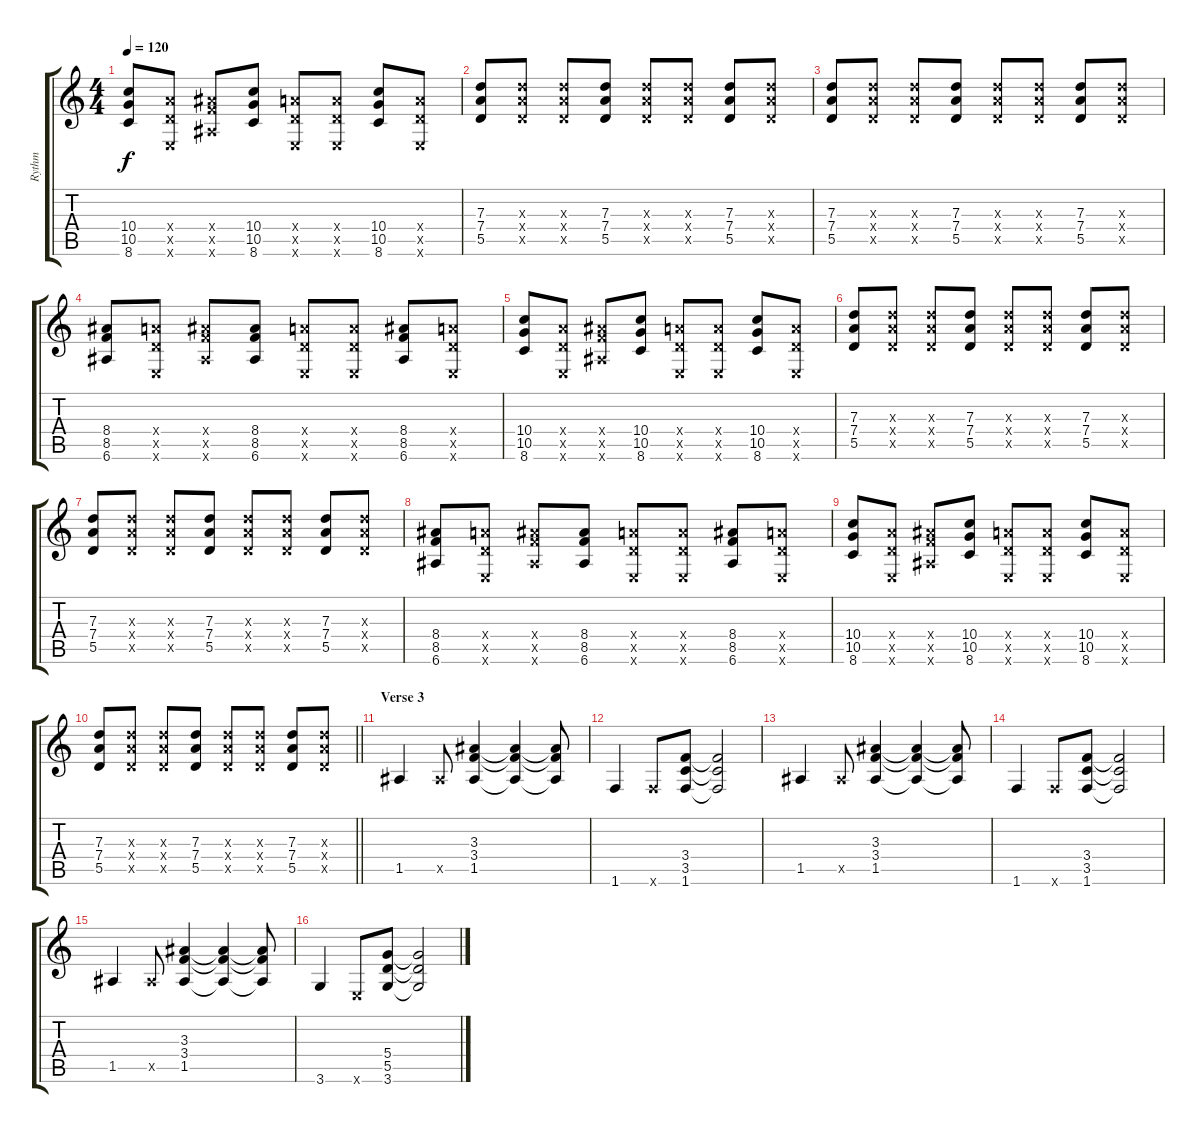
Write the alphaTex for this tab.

\track ("Rythm" "Rythm") {instrument distortionguitar}
\staff {score tabs}
\tuning (E4 B3 G3 D3 A2 E2) {hide}
\ts (4 4)
\tempo 120
\clef g2
\ks c
(10.4 10.5 8.6).8{dy f} (7.4{x} 5.5{x} 0.6{x}).8 (8.4{x} 8.5{x} 6.6{x}).8 (10.4 10.5 8.6).8 (7.4{x} 5.5{x} 0.6{x}).8 (7.4{x} 5.5{x} 0.6{x}).8 (10.4 10.5 8.6).8 (7.4{x} 5.5{x} 0.6{x}).8 |
(7.3 7.4 5.5).8 (7.3{x} 7.4{x} 5.5{x}).8 (7.3{x} 7.4{x} 5.5{x}).8 (7.3 7.4 5.5).8 (7.3{x} 7.4{x} 5.5{x}).8 (7.3{x} 7.4{x} 5.5{x}).8 (7.3 7.4 5.5).8 (7.3{x} 7.4{x} 5.5{x}).8 |
(7.3 7.4 5.5).8 (7.3{x} 7.4{x} 5.5{x}).8 (7.3{x} 7.4{x} 5.5{x}).8 (7.3 7.4 5.5).8 (7.3{x} 7.4{x} 5.5{x}).8 (7.3{x} 7.4{x} 5.5{x}).8 (7.3 7.4 5.5).8 (7.3{x} 7.4{x} 5.5{x}).8 |
(8.4 8.5 6.6).8 (7.4{x} 5.5{x} 0.6{x}).8 (8.4{x} 8.5{x} 6.6{x}).8 (8.4 8.5 6.6).8 (7.4{x} 5.5{x} 0.6{x}).8 (7.4{x} 5.5{x} 0.6{x}).8 (8.4 8.5 6.6).8 (7.4{x} 5.5{x} 0.6{x}).8 |
(10.4 10.5 8.6).8 (7.4{x} 5.5{x} 0.6{x}).8 (8.4{x} 8.5{x} 6.6{x}).8 (10.4 10.5 8.6).8 (7.4{x} 5.5{x} 0.6{x}).8 (7.4{x} 5.5{x} 0.6{x}).8 (10.4 10.5 8.6).8 (7.4{x} 5.5{x} 0.6{x}).8 |
(7.3 7.4 5.5).8 (7.3{x} 7.4{x} 5.5{x}).8 (7.3{x} 7.4{x} 5.5{x}).8 (7.3 7.4 5.5).8 (7.3{x} 7.4{x} 5.5{x}).8 (7.3{x} 7.4{x} 5.5{x}).8 (7.3 7.4 5.5).8 (7.3{x} 7.4{x} 5.5{x}).8 |
(7.3 7.4 5.5).8 (7.3{x} 7.4{x} 5.5{x}).8 (7.3{x} 7.4{x} 5.5{x}).8 (7.3 7.4 5.5).8 (7.3{x} 7.4{x} 5.5{x}).8 (7.3{x} 7.4{x} 5.5{x}).8 (7.3 7.4 5.5).8 (7.3{x} 7.4{x} 5.5{x}).8 |
(8.4 8.5 6.6).8 (7.4{x} 5.5{x} 0.6{x}).8 (8.4{x} 8.5{x} 6.6{x}).8 (8.4 8.5 6.6).8 (7.4{x} 5.5{x} 0.6{x}).8 (7.4{x} 5.5{x} 0.6{x}).8 (8.4 8.5 6.6).8 (7.4{x} 5.5{x} 0.6{x}).8 |
(10.4 10.5 8.6).8 (7.4{x} 5.5{x} 0.6{x}).8 (8.4{x} 8.5{x} 6.6{x}).8 (10.4 10.5 8.6).8 (7.4{x} 5.5{x} 0.6{x}).8 (7.4{x} 5.5{x} 0.6{x}).8 (10.4 10.5 8.6).8 (7.4{x} 5.5{x} 0.6{x}).8 |
\barLineRight lightlight
(7.3 7.4 5.5).8 (7.3{x} 7.4{x} 5.5{x}).8 (7.3{x} 7.4{x} 5.5{x}).8 (7.3 7.4 5.5).8 (7.3{x} 7.4{x} 5.5{x}).8 (7.3{x} 7.4{x} 5.5{x}).8 (7.3 7.4 5.5).8 (7.3{x} 7.4{x} 5.5{x}).8 |
\section ("" "Verse 3")
1.5.4 1.5{x}.8 (3.3 3.4 1.5).4 (3.3{t} 3.4{t} 1.5{t}).4 (3.3{t} 3.4{t} 1.5{t}).8 |
1.6.4 1.6{x}.8 (3.4 3.5 1.6).8 (3.4{t} 3.5{t} 1.6{t}).2 |
1.5.4 1.5{x}.8 (3.3 3.4 1.5).4 (3.3{t} 3.4{t} 1.5{t}).4 (3.3{t} 3.4{t} 1.5{t}).8 |
1.6.4 1.6{x}.8 (3.4 3.5 1.6).8 (3.4{t} 3.5{t} 1.6{t}).2 |
1.5.4 1.5{x}.8 (3.3 3.4 1.5).4 (3.3{t} 3.4{t} 1.5{t}).4 (3.3{t} 3.4{t} 1.5{t}).8 |
3.6.4 0.6{x}.8 (5.4 5.5 3.6).8 (5.4{t} 5.5{t} 3.6{t}).2
